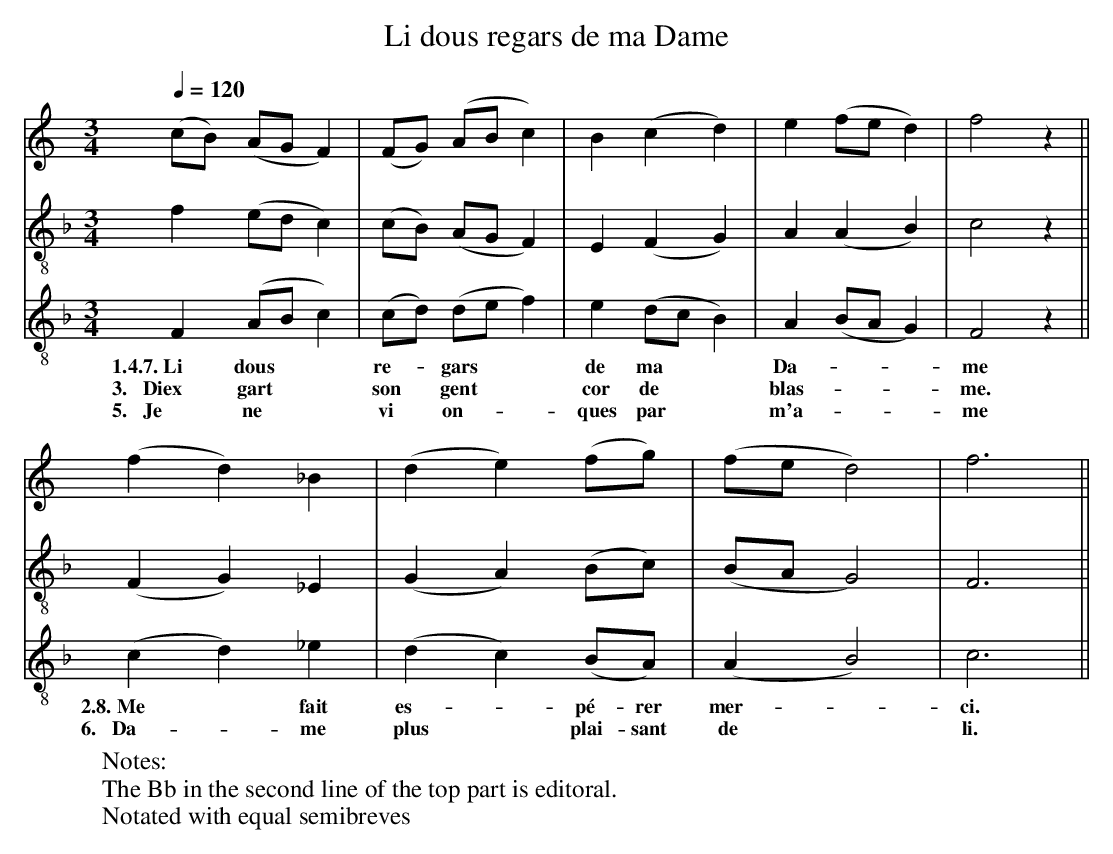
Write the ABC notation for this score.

X:1
T:Li dous regars de ma Dame
M:3/4
L:1/4
Q:1/4=120
K:F
V:1 clef=treble
V:2 clef=treble-8 middle=B,
V:3 clef=treble-8 middle=B,
[V:1] [K:C](c/B/) (A/G/F)  |(F/G/)  (A/B/c)   | B  (cd)    | e  (f/e/d)   | f2  z||
[V:2] [K:F] F     (E/D/C)  |(C/B,/) (A,/G,/F,)| E, (F,G,)  | A, (A,B,)    | C2  z||
[V:3] [K:F] F,    (A,/B,/C)|(C/D/)  (D/E/F)   | E  (D/C/B,)| A, (B,/A,/G,)| F,2 z||
w:   1.4.7.~Li     dous**    re-*    gars**    de  ma**    Da-***     me
w:    3.~~~Diex    gart**    son*    gent**    cor de**    blas-***   me.
w:    5.~~~Je      ne**      vi*     on-**    ques par**  m'a-***    me
[V:1] [K:C](fd)   _B |(de)   (f/g/)  |(f/e/d2)  | f3 ||
[V:2] [K:F](F,G,) _E,|(G,A,) (B,/C/) |(B,/A,/G,2)| F,3||
[V:3] [K:F](CD)   _E |(DC)   (B,/A,/)|(A,  B,2)  | C3 ||
w:     2.8.~Me*  fait es-*   pé-rer   mer-*  ci.
w:     6.~~~Da-*  me  plus*  plai-sant de*    li.
W:Notes:
W:  The Bb in the second line of the top part is editoral.
W:  Notated with equal semibreves
